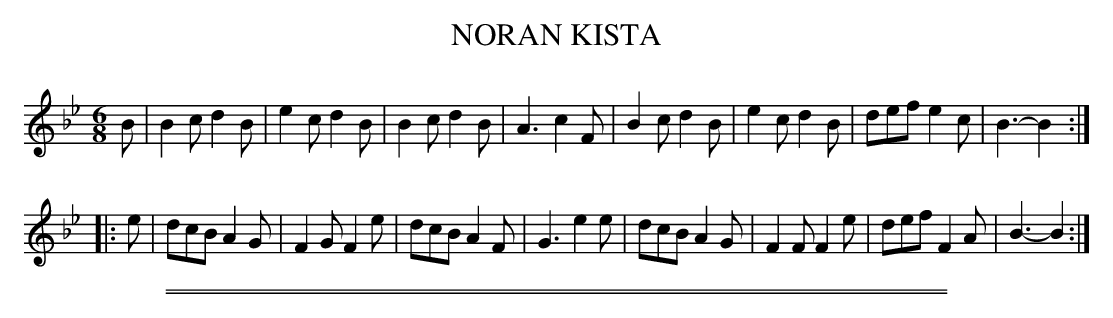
X:1
T: NORAN KISTA
M: 6/8
L: 1/8
K: Bb
B |\
B2c d2B | e2c d2B | B2c d2B | A3 c2F |\
B2c d2B | e2c d2B | def e2c | B3- B2 :|
|: e |\
dcB A2G | F2G F2e | dcB A2F | G3 e2e |\
dcB A2G | F2F F2e | def F2A | B3- B2 :|
